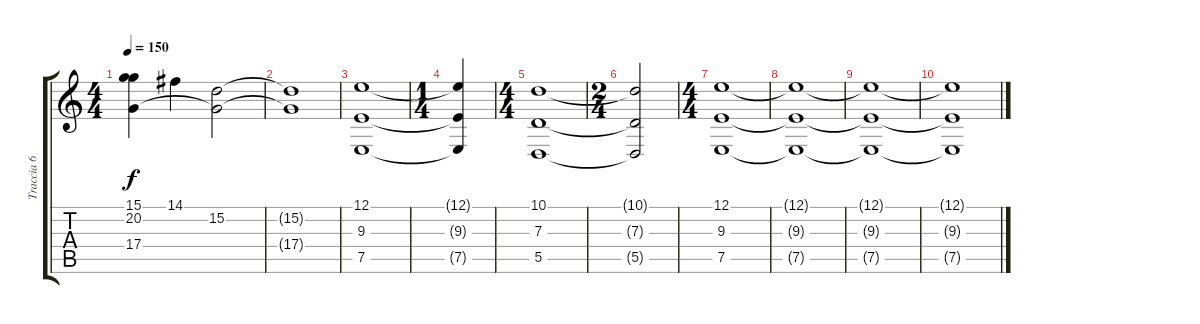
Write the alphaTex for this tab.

\track ("Traccia 6" "Traccia 6") {instrument tremolostrings}
\staff {score tabs}
\tuning (E4 B3 G3 D3 A2 D2) {hide}
\ts (4 4)
\tempo 150
\clef g2
\ks c
(15.1 20.2{t} 17.4{t}).4{dy f} 14.1.4 (15.2 17.4{t}).2 |
(15.2{t} 17.4{t}).1 |
(12.1 9.3 7.5).1{volume 16} |
\ts (1 4)
(12.1{t} 9.3{t} 7.5{t}).4 |
\ts (4 4)
(10.1 7.3 5.5).1 |
\ts (2 4)
(10.1{t} 7.3{t} 5.5{t}).2 |
\ts (4 4)
(12.1 9.3 7.5).1 |
(12.1{t} 9.3{t} 7.5{t}).1 |
(12.1{t} 9.3{t} 7.5{t}).1 |
(12.1{t} 9.3{t} 7.5{t}).1
